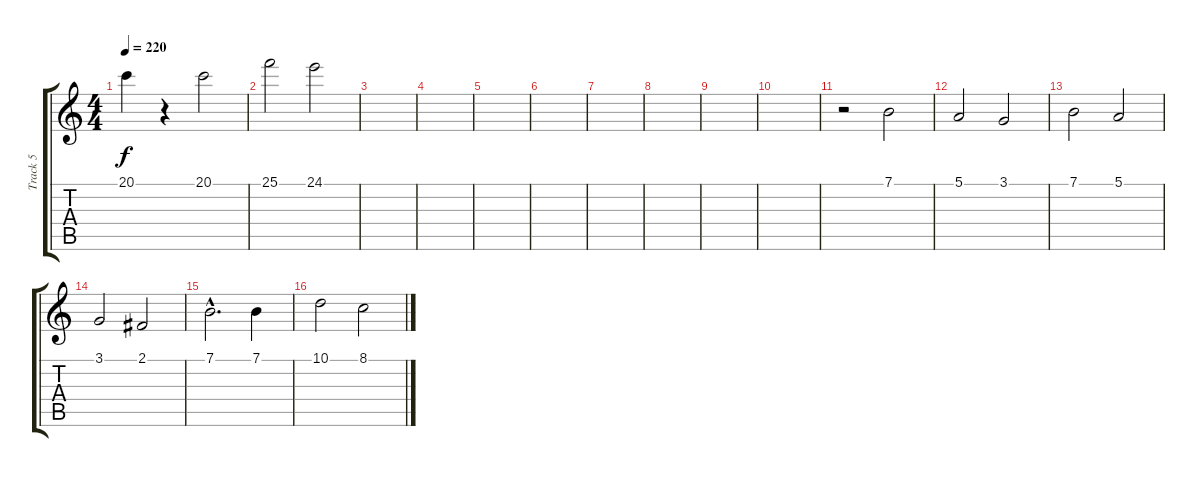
\track ("Track 5" "Track 5") {instrument synthvoice}
\staff {score tabs}
\tuning (E4 B3 G3 D3 A2 E2) {hide}
\ts (4 4)
\tempo 220
\clef g2
\ks c
20.1.4{dy f} r.4 20.1.2 |
25.1.2 24.1.2 |
|
|
|
|
|
|
|
|
r.2 7.1.2 |
5.1.2 3.1.2 |
7.1.2 5.1.2 |
3.1.2 2.1.2 |
7.1{hac}.2{d} 7.1.4 |
10.1.2 8.1.2
